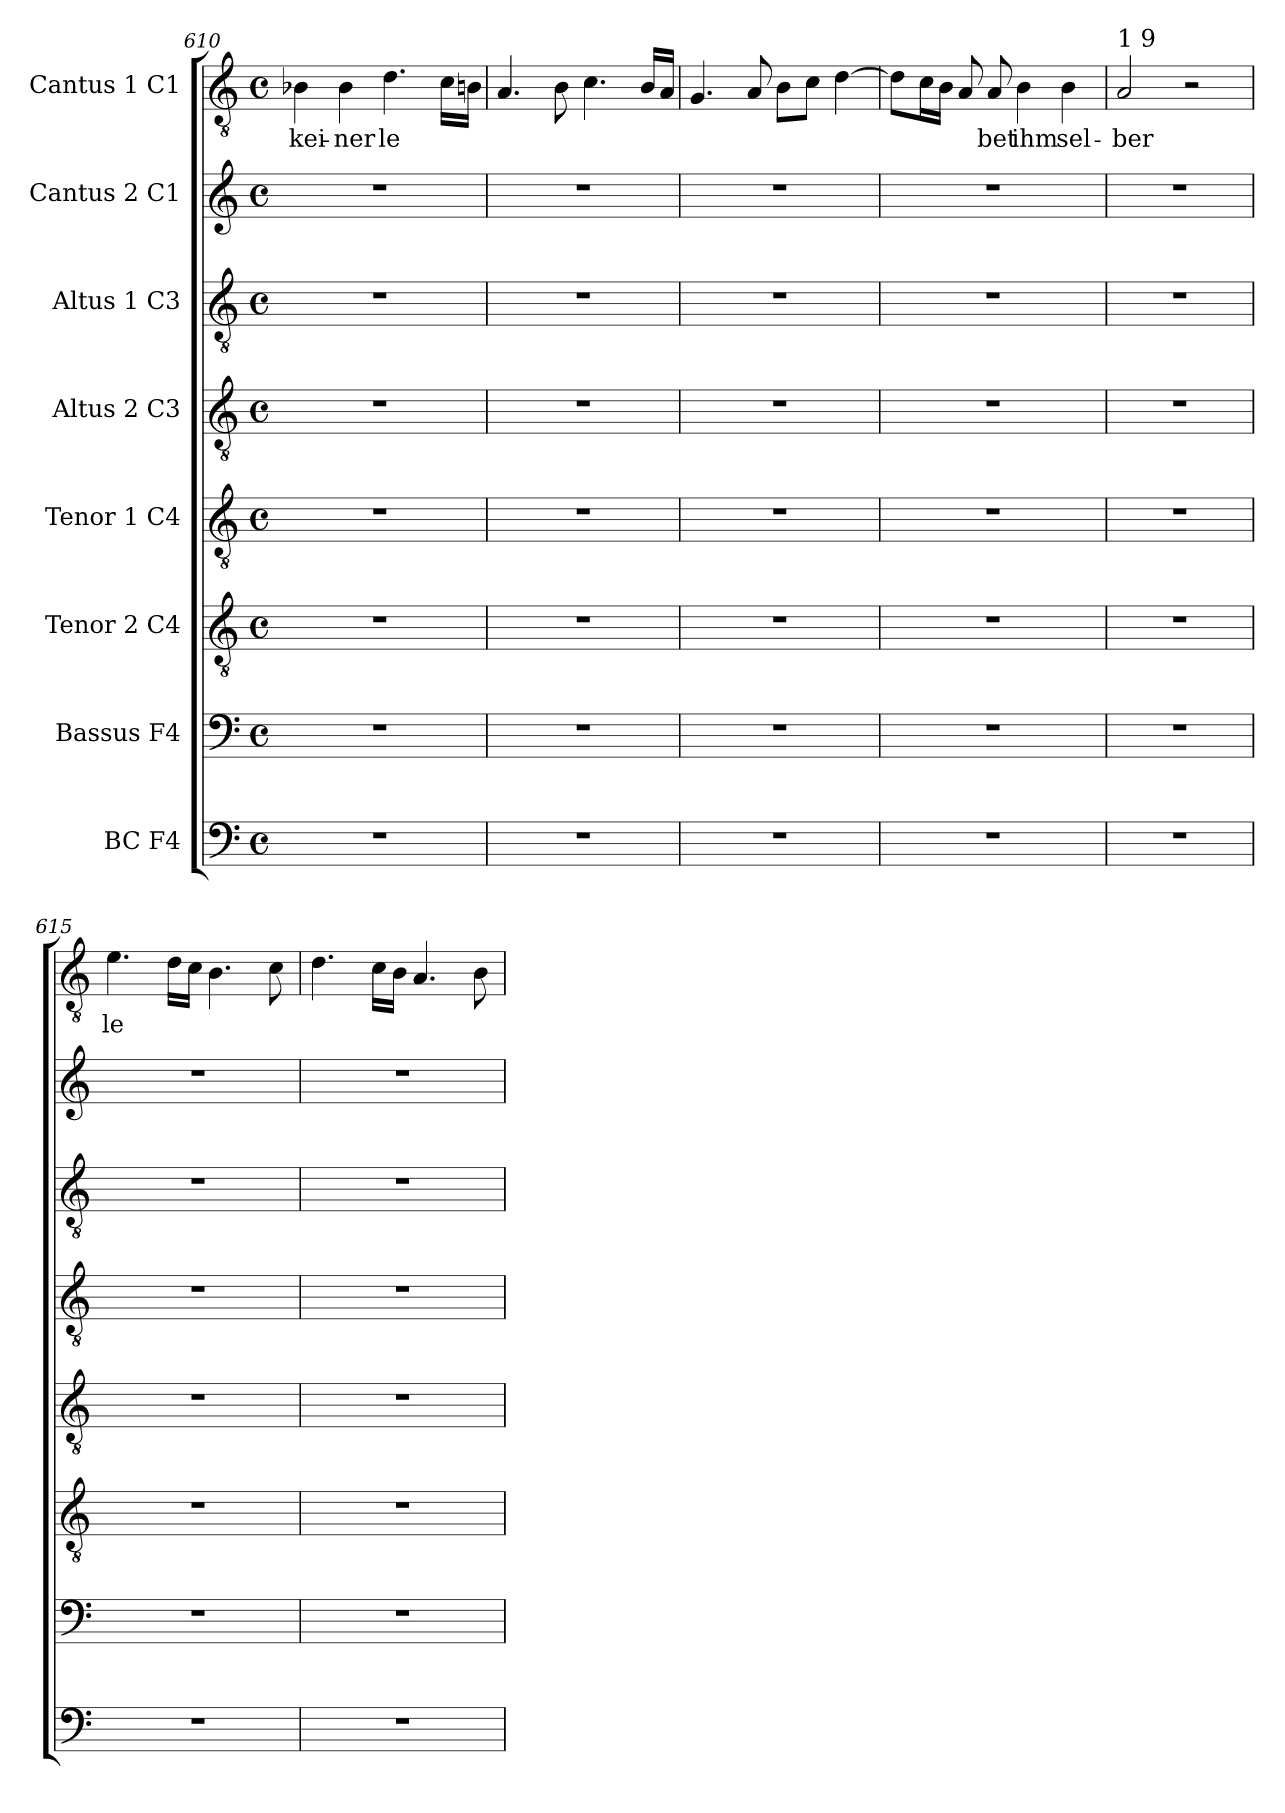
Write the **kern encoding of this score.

**kern	**kern	**kern	**kern	**kern	**kern	**kern	**kern	**text
*part8	*part7	*part6	*part5	*part4	*part3	*part2	*part1	*part1
*staff8	*staff7	*staff6	*staff5	*staff4	*staff3	*staff2	*staff1	*staff1
*I"BC  F4	*I"Bassus  F4	*I"Tenor 2  C4	*I"Tenor 1  C4	*I"Altus 2  C3	*I"Altus 1  C3	*I"Cantus 2  C1	*I"Cantus 1  C1	*
*clefF4	*clefF4	*clefGv2	*clefGv2	*clefGv2	*clefGv2	*clefG2	*clefGv2	*
*k[]	*k[]	*k[]	*k[]	*k[]	*k[]	*k[]	*k[]	*
*C:	*C:	*C:	*C:	*C:	*C:	*C:	*C:	*
*M4/4	*M4/4	*M4/4	*M4/4	*M4/4	*M4/4	*M4/4	*M4/4	*
*met(c)	*met(c)	*met(c)	*met(c)	*met(c)	*met(c)	*met(c)	*met(c)	*
=610	=610	=610	=610	=610	=610	=610	=610	=610
!	!	!	!	!	!	!	!	!LO:LY:b:cj
1r	1r	1r	1r	1r	1r	1r	4B-X\	kei-
!	!	!	!	!	!	!	!	!LO:LY:b:cj
.	.	.	.	.	.	.	4B-\	-ner
!	!	!	!	!	!	!	!	!LO:LY:b:cj
.	.	.	.	.	.	.	4.d\	le-
!	!	!	!	!	!	!	!	!LO:LY:b:cj
.	.	.	.	.	.	.	16c\L	--
!	!	!	!	!	!	!	!	!LO:LY:b:cj
.	.	.	.	.	.	.	16Bn\J	--
=611	=611	=611	=611	=611	=611	=611	=611	=611
!	!	!	!	!	!	!	!	!LO:LY:b:cj
1r	1r	1r	1r	1r	1r	1r	4.A/	--
!	!	!	!	!	!	!	!	!LO:LY:b:cj
.	.	.	.	.	.	.	8B\	--
!	!	!	!	!	!	!	!	!LO:LY:b:cj
.	.	.	.	.	.	.	4.c\	--
!	!	!	!	!	!	!	!	!LO:LY:b:cj
.	.	.	.	.	.	.	16B/L	--
!	!	!	!	!	!	!	!	!LO:LY:b:cj
.	.	.	.	.	.	.	16A/J	--
=612	=612	=612	=612	=612	=612	=612	=612	=612
!	!	!	!	!	!	!	!	!LO:LY:b:cj
1r	1r	1r	1r	1r	1r	1r	4.G/	--
!	!	!	!	!	!	!	!	!LO:LY:b:cj
.	.	.	.	.	.	.	8A/	--
!	!	!	!	!	!	!	!	!LO:LY:b:cj
.	.	.	.	.	.	.	8B\L	--
!	!	!	!	!	!	!	!	!LO:LY:b:cj
.	.	.	.	.	.	.	8c\J	--
!	!	!	!	!	!	!	!	!LO:LY:b:cj
.	.	.	.	.	.	.	[>4d\	--
=613	=613	=613	=613	=613	=613	=613	=613	=613
!	!	!	!	!	!	!	!	!LO:LY:b:cj
1r	1r	1r	1r	1r	1r	1r	8d\L]	--
!	!	!	!	!	!	!	!	!LO:LY:b:cj
.	.	.	.	.	.	.	16c\	--
!	!	!	!	!	!	!	!	!LO:LY:b:cj
.	.	.	.	.	.	.	16B\J	--
!	!	!	!	!	!	!	!	!LO:LY:b:cj
.	.	.	.	.	.	.	8A/	--
!	!	!	!	!	!	!	!	!LO:LY:b:cj
.	.	.	.	.	.	.	8A/	-bet
!	!	!	!	!	!	!	!	!LO:LY:b:cj
.	.	.	.	.	.	.	4B\	ihm
!	!	!	!	!	!	!	!	!LO:LY:b:cj
.	.	.	.	.	.	.	4B\	sel-
!!LO:LB:g=z
=614	=614	=614	=614	=614	=614	=614	=614	=614
!	!	!	!	!	!	!	!LO:TX:a:t=1 9	!
!	!	!	!	!	!	!	!	!LO:LY:b:cj
1r	1r	1r	1r	1r	1r	1r	2A/	-ber
.	.	.	.	.	.	.	2r	.
=615	=615	=615	=615	=615	=615	=615	=615	=615
!	!	!	!	!	!	!	!	!LO:LY:b:cj
1r	1r	1r	1r	1r	1r	1r	4.e\	le-
!	!	!	!	!	!	!	!	!LO:LY:b:cj
.	.	.	.	.	.	.	16d\L	--
!	!	!	!	!	!	!	!	!LO:LY:b:cj
.	.	.	.	.	.	.	16c\J	--
!	!	!	!	!	!	!	!	!LO:LY:b:cj
.	.	.	.	.	.	.	4.B\	--
!	!	!	!	!	!	!	!	!LO:LY:b:cj
.	.	.	.	.	.	.	8c\	--
=616	=616	=616	=616	=616	=616	=616	=616	=616
!	!	!	!	!	!	!	!	!LO:LY:b:cj
1r	1r	1r	1r	1r	1r	1r	4.d\	--
!	!	!	!	!	!	!	!	!LO:LY:b:cj
.	.	.	.	.	.	.	16c\L	--
!	!	!	!	!	!	!	!	!LO:LY:b:cj
.	.	.	.	.	.	.	16B\J	--
!	!	!	!	!	!	!	!	!LO:LY:b:cj
.	.	.	.	.	.	.	4.A/	--
!	!	!	!	!	!	!	!	!LO:LY:b:cj
.	.	.	.	.	.	.	8B\	--
=	=	=	=	=	=	=	=	=
*-	*-	*-	*-	*-	*-	*-	*-	*-
